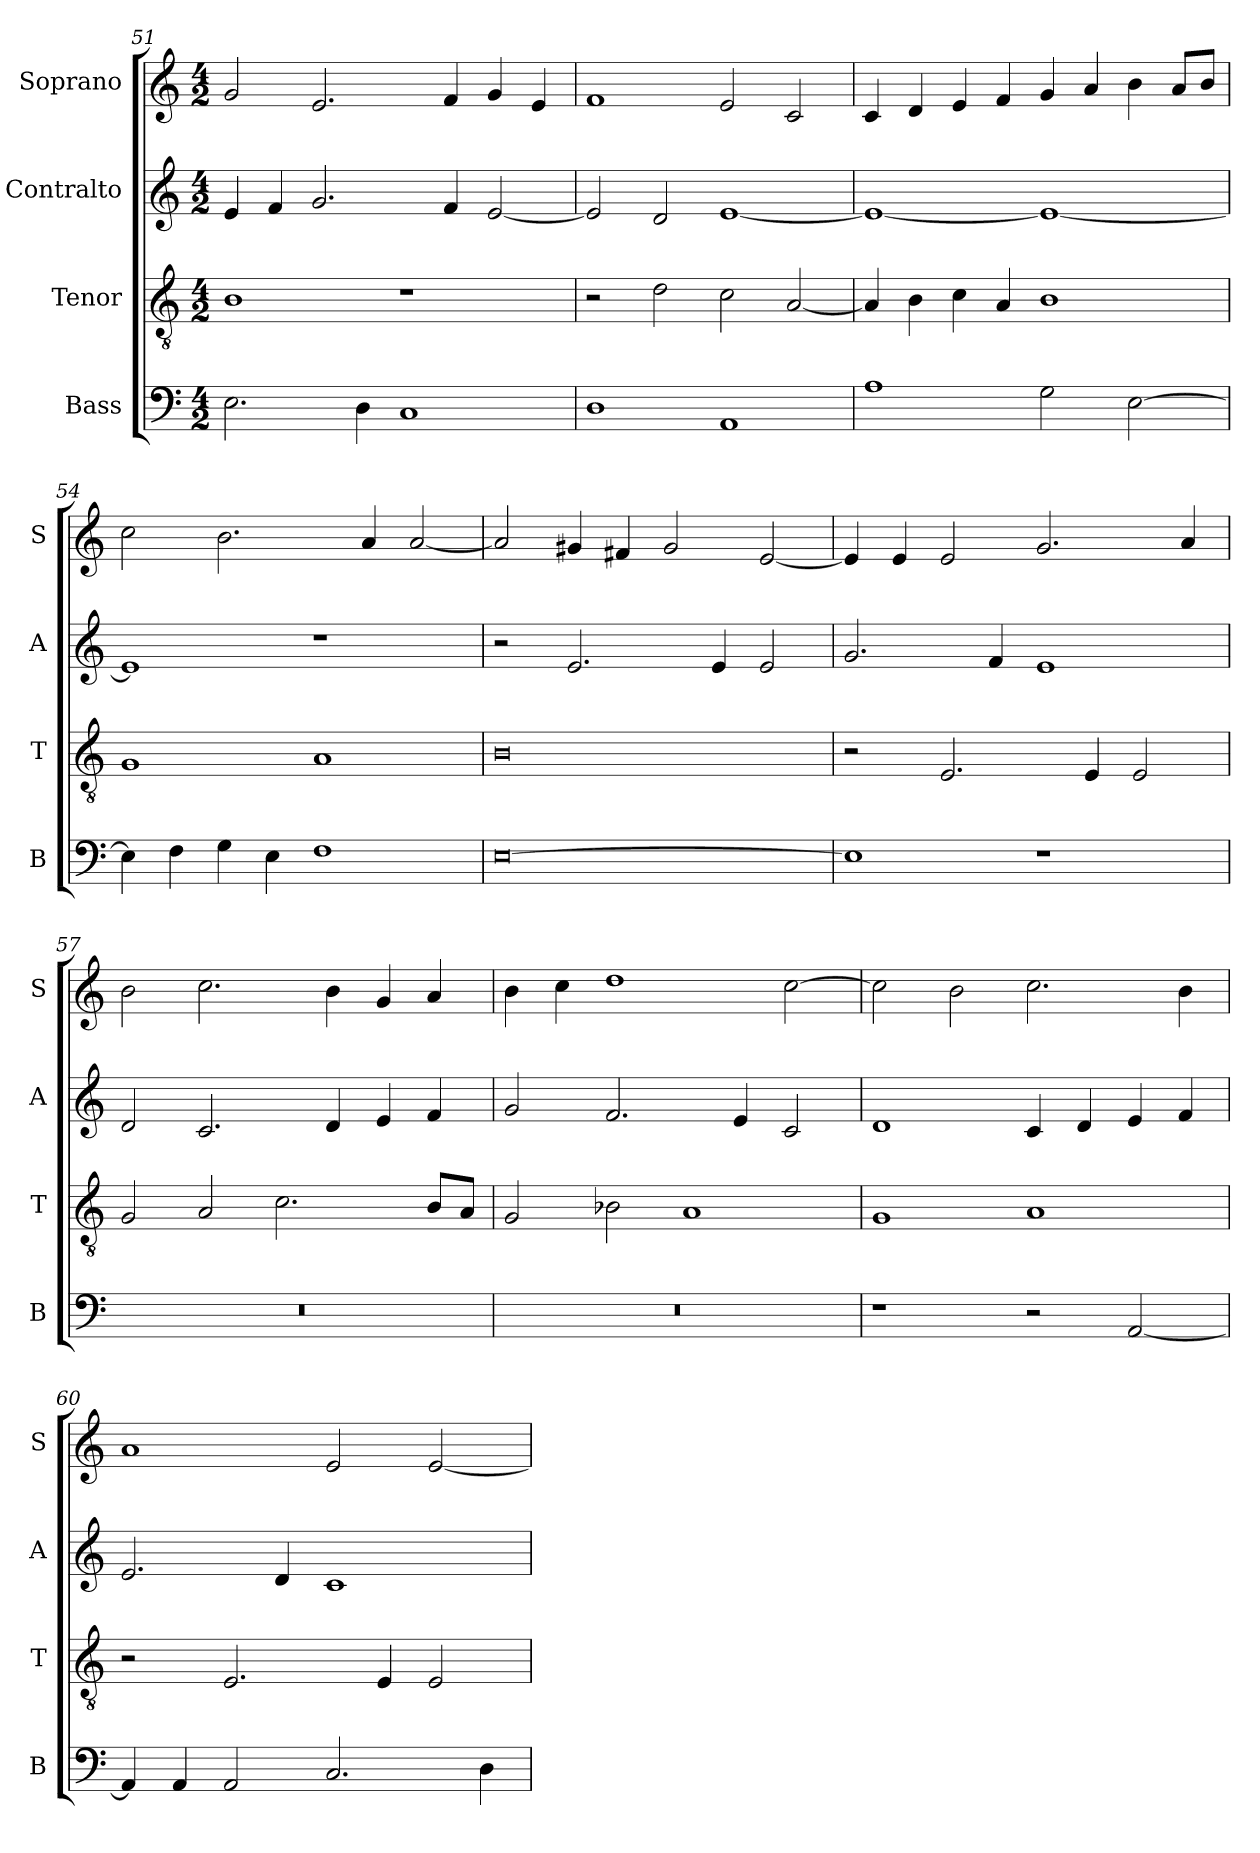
**kern	**kern	**kern	**kern
*part4	*part3	*part2	*part1
*staff4	*staff3	*staff2	*staff1
*I"Bass	*I"Tenor	*I"Contralto	*I"Soprano
*I'B	*I'T	*I'A	*I'S
*clefF4	*clefGv2	*clefG2	*clefG2
*k[]	*k[]	*k[]	*k[]
*A:aeo	*A:aeo	*A:aeo	*A:aeo
*M4/2	*M4/2	*M4/2	*M4/2
=51	=51	=51	=51
2.E	1B	4e	2g
.	.	4f	.
.	.	2.g	2.e
4D	.	.	.
1C	1r	.	.
.	.	4f	4f
.	.	[2e	4g
.	.	.	4e
=52	=52	=52	=52
1D	2r	2e]	1f
.	2d	2d	.
1AA	2c	[1e	2e
.	[2A	.	2c
=53	=53	=53	=53
1A	4A]	1e_	4c
.	4B	.	4d
.	4c	.	4e
.	4A	.	4f
2G	1B	1e_	4g
.	.	.	4a
[2E	.	.	4b
.	.	.	8a/L
.	.	.	8b/J
=54	=54	=54	=54
4E]	1G	1e]	2cc
4F	.	.	.
4G	.	.	2.b
4E	.	.	.
1F	1A	1r	.
.	.	.	4a
.	.	.	[2a
=55	=55	=55	=55
[0E	0B	2r	2a]
.	.	2.e	4g#X
.	.	.	4f#X
.	.	.	2g#
.	.	4e	.
.	.	2e	[2e
=56	=56	=56	=56
1E]	2r	2.g	4e]
.	.	.	4e
.	2.E	.	2e
.	.	4f	.
1r	.	1e	2.g
.	4E	.	.
.	2E	.	.
.	.	.	4a
=57	=57	=57	=57
0r	2G	2d	2b
.	2A	2.c	2.cc
.	2.c	.	.
.	.	4d	4b
.	.	4e	4g
.	8B/L	4f	4a
.	8A/J	.	.
=58	=58	=58	=58
0r	2G	2g	4b
.	.	.	4cc
.	2B-X	2.f	1dd
.	1A	.	.
.	.	4e	.
.	.	2c	[2cc
=59	=59	=59	=59
1r	1G	1d	2cc]
.	.	.	2b
2r	1A	4c	2.cc
.	.	4d	.
[2AA	.	4e	.
.	.	4f	4b
=60	=60	=60	=60
4AA]	2r	2.e	1a
4AA	.	.	.
2AA	2.E	.	.
.	.	4d	.
2.C	.	1c	2e
.	4E	.	.
.	2E	.	[2e
4D	.	.	.
=	=	=	=
*-	*-	*-	*-
